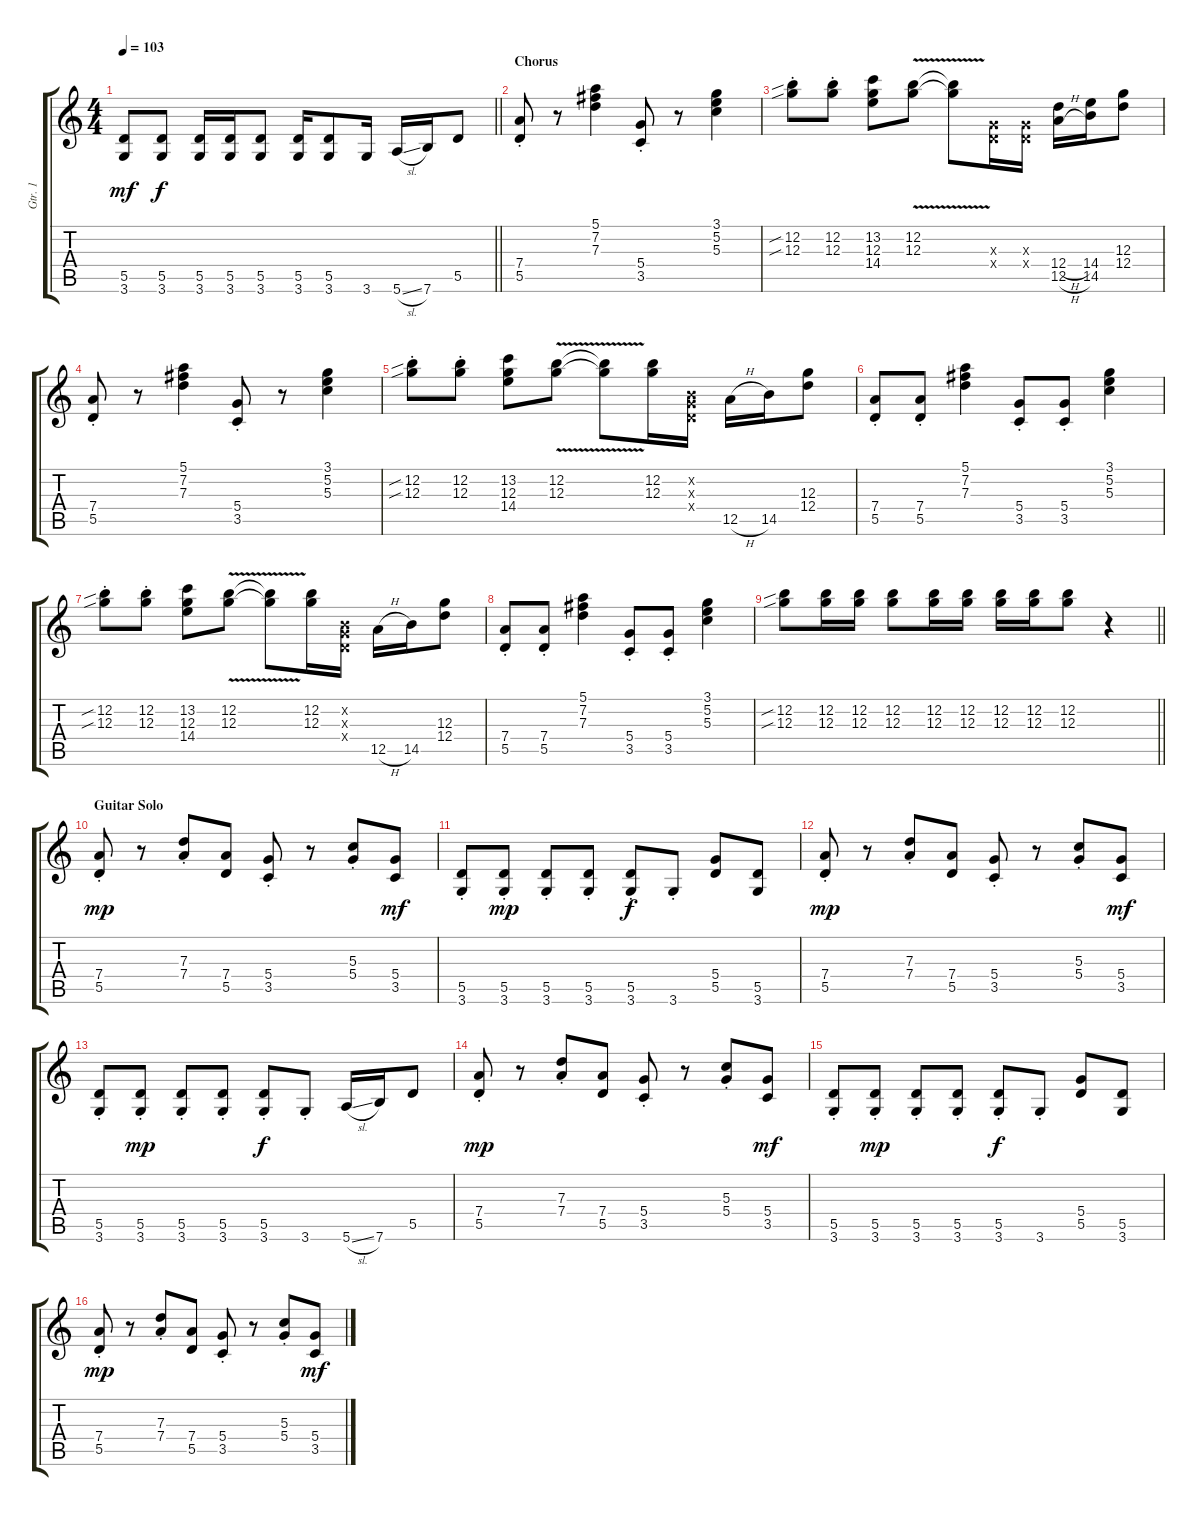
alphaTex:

\track ("Gtr. 1" "Gtr. 1") {instrument overdrivenguitar}
\staff {score tabs}
\tuning (E4 B3 G3 D3 A2 E2) {hide}
\ts (4 4)
\tempo 103
\clef g2
\barLineRight lightlight
\ks c
(5.5 3.6).8{dy mf} (5.5 3.6).8{dy f} (5.5 3.6).16 (5.5 3.6).16 (5.5 3.6).8 (5.5 3.6).16 (5.5 3.6).8 3.6.16 5.6{sl}.16 7.6.16 5.5.8 |
\section ("" "Chorus")
(7.4{st} 5.5).8 r.8 (5.1 7.2 7.3).4 (5.4{st} 3.5{st}).8 r.8 (3.1 5.2 5.3).4 |
(12.2{sib st} 12.3{sib st}).8 (12.2{st} 12.3{st}).8 (13.2 12.3 14.4).8 (12.2{v} 12.3).8 (12.2{t} 12.3{t}).8 (0.3{x} 0.4{x}).16 (0.3{x} 0.4{x}).16 (12.4{h} 12.5{h}).16 (14.4 14.5).16 (12.3 12.4).8 |
(7.4{st} 5.5).8 r.8 (5.1 7.2 7.3).4 (5.4{st} 3.5{st}).8 r.8 (3.1 5.2 5.3).4 |
(12.2{sib st} 12.3{sib st}).8 (12.2{st} 12.3{st}).8 (13.2 12.3 14.4).8 (12.2{v} 12.3).8 (12.2{t} 12.3{t}).8 (12.2 12.3).16 (0.2{x} 0.3{x} 0.4{x}).16 12.5{h}.16 14.5.16 (12.3 12.4).8 |
(7.4{st} 5.5).8 (7.4{st} 5.5{st}).8 (5.1 7.2 7.3).4 (5.4{st} 3.5{st}).8 (5.4{st} 3.5{st}).8 (3.1 5.2 5.3).4 |
(12.2{sib st} 12.3{sib st}).8 (12.2{st} 12.3{st}).8 (13.2 12.3 14.4).8 (12.2{v} 12.3).8 (12.2{t} 12.3{t}).8 (12.2 12.3).16 (0.2{x} 0.3{x} 0.4{x}).16 12.5{h}.16 14.5.16 (12.3 12.4).8 |
(7.4{st} 5.5).8 (7.4{st} 5.5{st}).8 (5.1 7.2 7.3).4 (5.4{st} 3.5{st}).8 (5.4{st} 3.5{st}).8 (3.1 5.2 5.3).4 |
\barLineRight lightlight
(12.2{sib} 12.3{sib}).8 (12.2 12.3).16 (12.2 12.3).16 (12.2 12.3).8 (12.2 12.3).16 (12.2 12.3).16 (12.2 12.3).16 (12.2 12.3).16 (12.2 12.3).8 r.4 |
\section ("" "Guitar Solo")
(7.4{st} 5.5{st}).8{dy mp} r.8 (7.3{st} 7.4{st}).8 (7.4 5.5).8 (5.4{st} 3.5{st}).8 r.8 (5.3{st} 5.4{st}).8 (5.4 3.5).8{dy mf} |
(5.5{st} 3.6{st}).8 (5.5{st} 3.6{st}).8{dy mp} (5.5{st} 3.6{st}).8 (5.5{st} 3.6{st}).8 (5.5{st} 3.6{st}).8{dy f} 3.6{st}.8 (5.4 5.5).8 (5.5 3.6).8 |
(7.4{st} 5.5{st}).8{dy mp} r.8 (7.3{st} 7.4{st}).8 (7.4 5.5).8 (5.4{st} 3.5{st}).8 r.8 (5.3{st} 5.4{st}).8 (5.4 3.5).8{dy mf} |
(5.5{st} 3.6{st}).8 (5.5{st} 3.6{st}).8{dy mp} (5.5{st} 3.6{st}).8 (5.5{st} 3.6{st}).8 (5.5{st} 3.6{st}).8{dy f} 3.6{st}.8 5.6{sl}.16 7.6.16 5.5.8 |
(7.4{st} 5.5{st}).8{dy mp} r.8 (7.3{st} 7.4{st}).8 (7.4 5.5).8 (5.4{st} 3.5{st}).8 r.8 (5.3{st} 5.4{st}).8 (5.4 3.5).8{dy mf} |
(5.5{st} 3.6{st}).8 (5.5{st} 3.6{st}).8{dy mp} (5.5{st} 3.6{st}).8 (5.5{st} 3.6{st}).8 (5.5{st} 3.6{st}).8{dy f} 3.6{st}.8 (5.4 5.5).8 (5.5 3.6).8 |
(7.4{st} 5.5{st}).8{dy mp} r.8 (7.3{st} 7.4{st}).8 (7.4 5.5).8 (5.4{st} 3.5{st}).8 r.8 (5.3{st} 5.4{st}).8 (5.4 3.5).8{dy mf}
